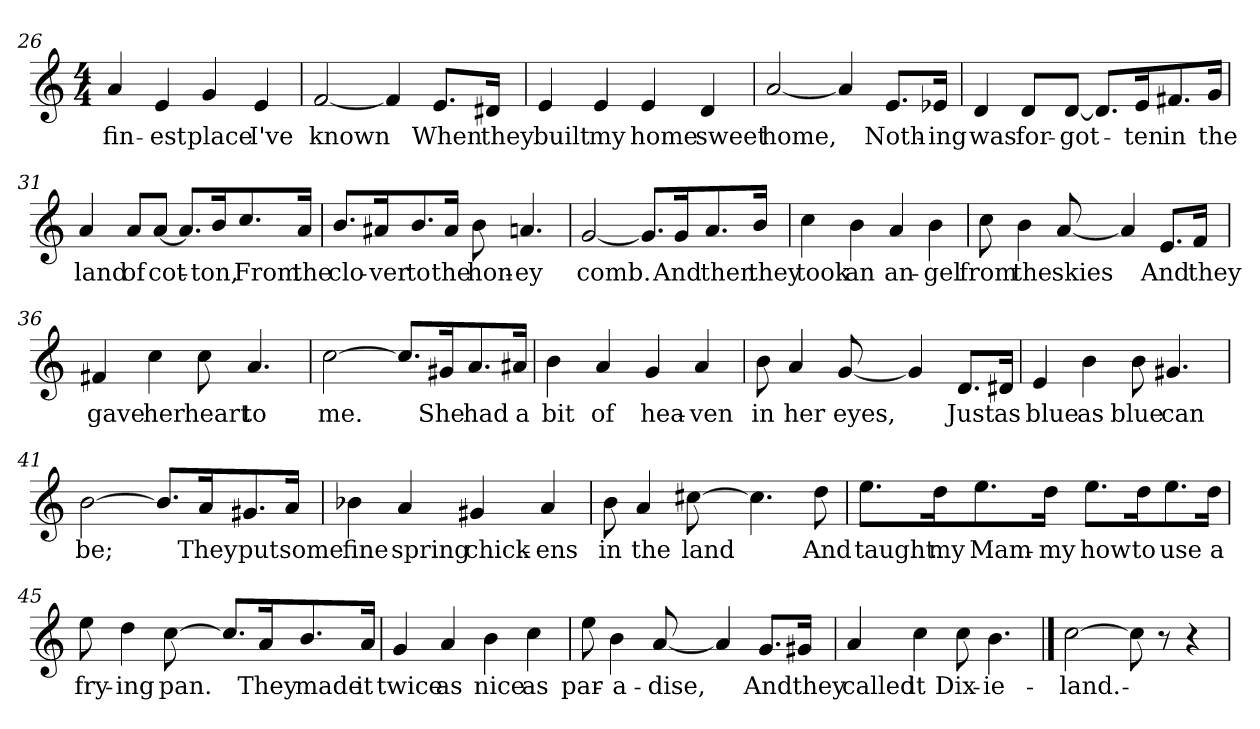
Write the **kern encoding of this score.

**kern	**text
*part1	*part1
*staff1	*staff1
*clefG2	*
*k[]	*
*C:	*
*M4/4	*
=26	=26
4a/	fin-
4e/	-est
4g/	place
4e/	I've
=27	=27
[2f/	known
4f/]	.
8.e/L	When
16d#X/Jk	they
!!LO:PB:g=z
=28	=28
4e/	built
4e/	my
4e/	home
4d/	sweet
=29	=29
[2a/	home,
4a/]	.
8.e/L	Noth-
16e-X/Jk	-ing
=30	=30
4d/	was
8d/L	for-
[8d/J	-got-
8.d/L]	.
16e/K	-ten
8.f#X/	in
16g/Jk	the
!!LO:LB:g=z
=31	=31
4a/	land
8a/L	of
[8a/J	cot-
8.a/L]	.
16b/K	-ton,
8.cc/	From
16a/Jk	the
=32	=32
8.b/L	clo-
16a#X/K	-ver
8.b/	to
16a#/Jk	the
8b\	hon-
4.an/	-ey
=33	=33
[2g/	comb.
8.g/L]	.
16g/K	And
8.a/	then
16b/Jk	they
!!LO:LB:g=z
=34	=34
4cc\	took
4b\	an
4a/	an-
4b\	-gel
=35	=35
8cc\	from
4b\	the
[8a/	skies
4a/]	.
8.e/L	And
16f/Jk	they
=36	=36
4f#X/	gave
4cc\	her
8cc\	heart
4.a/	to
=37	=37
[2cc\	me.
8.cc/L]	.
16g#X/K	She
8.a/	had
16a#X/Jk	a
!!LO:LB:g=z
=38	=38
4b\	bit
4a/	of
4g/	hea-
4a/	-ven
=39	=39
8b\	in
4a/	her
[8g/	eyes,
4g/]	.
8.d/L	Just
16d#X/Jk	as
=40	=40
4e/	blue
4b\	as
8b\	blue
4.g#X/	can
=41	=41
[2b\	be;
8.b/L]	.
16a/K	They
8.g#X/	put
16a/Jk	some
!!LO:LB:g=z
=42	=42
4b-X\	fine
4a/	spring
4g#X/	chick-
4a/	-ens
=43	=43
8b\	in
4a/	the
[8cc#X\	land
4.cc#\]	.
8dd\	And
=44	=44
8.ee\L	taught
16dd\K	my
8.ee\	Mam-
16dd\Jk	-my
8.ee\L	how
16dd\K	to
8.ee\	use
16dd\Jk	a
!!LO:LB:g=z
=45	=45
8ee\	fry-
4dd\	-ing
[8cc\	pan.
8.cc/L]	.
16a/K	They
8.b/	made
16a/Jk	it
=46	=46
4g/	twice
4a/	as
4b\	nice
4cc\	as
=47	=47
8ee\	par-
4b\	-a-
[8a/	-dise,
4a/]	.
8.g/L	And
16g#X/Jk	they
!!LO:LB:g=z
=48	=48
4a/	called
4cc\	it
8cc\	Dix-
4.b\	-ie-
==49	==49
[2cc\	-land.-
8cc\]	.
8r	.
4r	.
=	=
*-	*-
